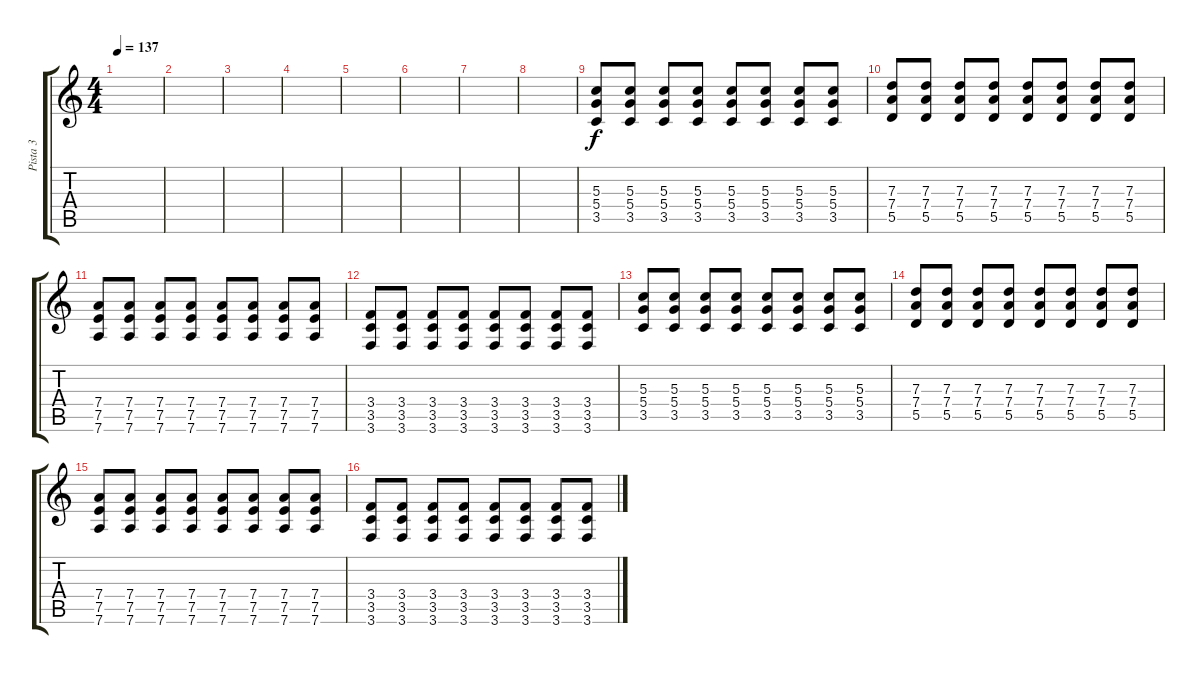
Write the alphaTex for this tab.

\track ("Pista 3" "Pista 3") {instrument distortionguitar}
\staff {score tabs}
\tuning (E4 B3 G3 D3 A2 D2) {hide}
\ts (4 4)
\tempo 137
\clef g2
\ks c
|
|
|
|
|
|
|
|
(5.3 5.4 3.5).8 (5.3 5.4 3.5).8 (5.3 5.4 3.5).8 (5.3 5.4 3.5).8 (5.3 5.4 3.5).8 (5.3 5.4 3.5).8 (5.3 5.4 3.5).8 (5.3 5.4 3.5).8 |
(7.3 7.4 5.5).8 (7.3 7.4 5.5).8 (7.3 7.4 5.5).8 (7.3 7.4 5.5).8 (7.3 7.4 5.5).8 (7.3 7.4 5.5).8 (7.3 7.4 5.5).8 (7.3 7.4 5.5).8 |
(7.4 7.5 7.6).8 (7.4 7.5 7.6).8 (7.4 7.5 7.6).8 (7.4 7.5 7.6).8 (7.4 7.5 7.6).8 (7.4 7.5 7.6).8 (7.4 7.5 7.6).8 (7.4 7.5 7.6).8 |
(3.4 3.5 3.6).8 (3.4 3.5 3.6).8 (3.4 3.5 3.6).8 (3.4 3.5 3.6).8 (3.4 3.5 3.6).8 (3.4 3.5 3.6).8 (3.4 3.5 3.6).8 (3.4 3.5 3.6).8 |
(5.3 5.4 3.5).8 (5.3 5.4 3.5).8 (5.3 5.4 3.5).8 (5.3 5.4 3.5).8 (5.3 5.4 3.5).8 (5.3 5.4 3.5).8 (5.3 5.4 3.5).8 (5.3 5.4 3.5).8 |
(7.3 7.4 5.5).8 (7.3 7.4 5.5).8 (7.3 7.4 5.5).8 (7.3 7.4 5.5).8 (7.3 7.4 5.5).8 (7.3 7.4 5.5).8 (7.3 7.4 5.5).8 (7.3 7.4 5.5).8 |
(7.4 7.5 7.6).8 (7.4 7.5 7.6).8 (7.4 7.5 7.6).8 (7.4 7.5 7.6).8 (7.4 7.5 7.6).8 (7.4 7.5 7.6).8 (7.4 7.5 7.6).8 (7.4 7.5 7.6).8 |
(3.4 3.5 3.6).8 (3.4 3.5 3.6).8 (3.4 3.5 3.6).8 (3.4 3.5 3.6).8 (3.4 3.5 3.6).8 (3.4 3.5 3.6).8 (3.4 3.5 3.6).8 (3.4 3.5 3.6).8
